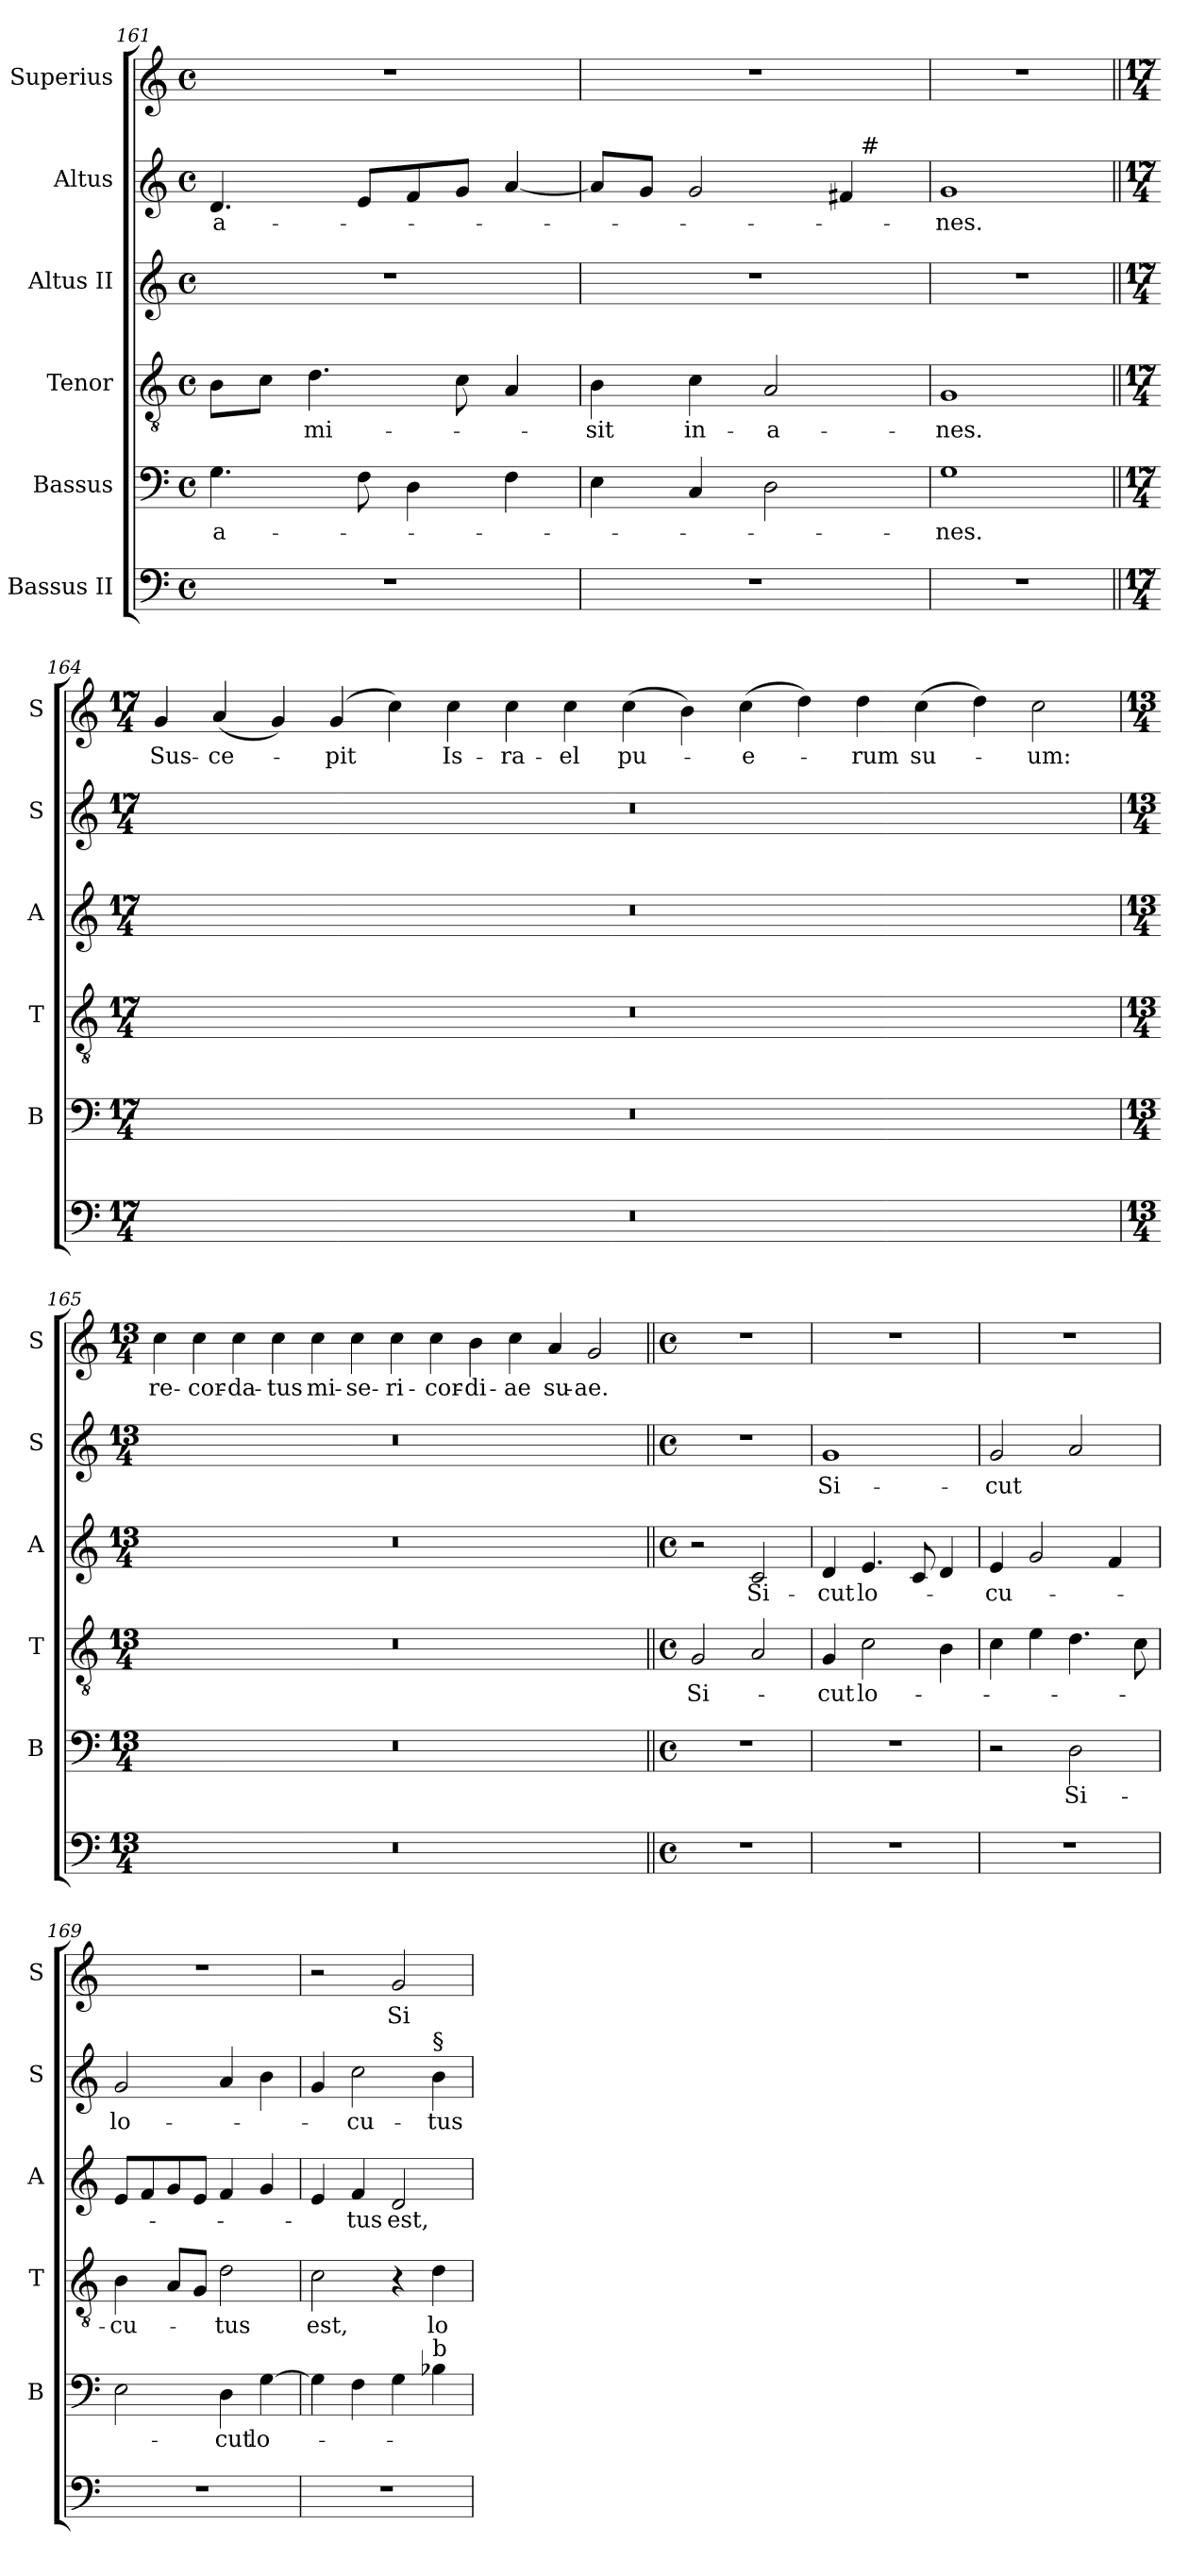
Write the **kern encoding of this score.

**kern	**kern	**text	**kern	**text	**kern	**text	**kern	**text	**kern	**text
*part6	*part5	*part5	*part4	*part4	*part3	*part3	*part2	*part2	*part1	*part1
*staff6	*staff5	*staff5	*staff4	*staff4	*staff3	*staff3	*staff2	*staff2	*staff1	*staff1
*I"Bassus II	*I"Bassus	*	*I"Tenor	*	*I"Altus II	*	*I"Altus	*	*I"Superius	*
*	*I'B	*	*I'T	*	*I'A	*	*I'S	*	*I'S	*
*clefF4	*clefF4	*	*clefGv2	*	*clefG2	*	*clefG2	*	*clefG2	*
*	*	*	*ITrd7c12	*	*	*	*	*	*	*
*k[]	*k[]	*	*k[]	*	*k[]	*	*k[]	*	*k[]	*
*C:	*C:	*	*C:	*	*C:	*	*C:	*	*C:	*
*M4/4	*M4/4	*	*M4/4	*	*M4/4	*	*M4/4	*	*M4/4	*
*met(c)	*met(c)	*	*met(c)	*	*met(c)	*	*met(c)	*	*met(c)	*
=161	=161	=161	=161	=161	=161	=161	=161	=161	=161	=161
!	!	!LO:LY:b	!	!	!	!	!	!LO:LY:b	!	!
1r	4.G\	-a-	8BB\L	.	1r	.	4.d/	-a-	1r	.
.	.	.	8C\J	.	.	.	.	.	.	.
!	!	!	!	!LO:LY:b	!	!	!	!	!	!
.	.	.	4.D\	-mi-	.	.	.	.	.	.
.	8F\	.	.	.	.	.	8e/L	.	.	.
.	4D\	.	.	.	.	.	8f/	.	.	.
.	.	.	8C\	.	.	.	8g/J	.	.	.
.	4F\	.	4AA/	.	.	.	[<4a/	.	.	.
=162	=162	=162	=162	=162	=162	=162	=162	=162	=162	=162
!	!	!	!	!LO:LY:b	!	!	!	!	!	!
*	*	*	*	*	*	*	*^	*	*	*
1r	4E\	.	4BB\	-sit	1r	.	8a/L]	2ryy	.	1r	.
.	.	.	.	.	.	.	8g/J	.	.	.	.
!	!	!	!	!LO:LY:b	!	!	!	!	!	!	!
.	4C/	.	4C\	in-	.	.	2g/	.	.	.	.
!	!	!	!	!LO:LY:b	!	!	!	!	!	!	!
.	2D\	.	2AA/	-a-	.	.	.	4ryy	.	.	.
.	.	.	.	.	.	.	4f#/	32ryy	.	.	.
!	!	!	!	!	!	!	!	!LO:TX:a:t=#	!	!	!
.	.	.	.	.	.	.	.	8..ryy	.	.	.
=163	=163	=163	=163	=163	=163	=163	=163	=163	=163	=163	=163
!	!	!LO:LY:b	!	!LO:LY:b	!	!	!	!	!LO:LY:b	!	!
*	*	*	*	*	*	*	*v	*v	*	*	*
1r	1G	-nes.	1GG	-nes.	1r	.	1g	-nes.	1r	.
!!LO:LB:g=z
=164||	=164||	=164||	=164||	=164||	=164||	=164||	=164||	=164||	=164||	=164||
*M17/4	*M17/4	*	*M17/4	*	*M17/4	*	*M17/4	*	*M17/4	*
!LO:N:vis=1	!LO:N:vis=1	!	!LO:N:vis=1	!	!LO:N:vis=1	!	!LO:N:vis=1	!	!	!LO:LY:b
4%17r	4%17r	.	4%17r	.	4%17r	.	4%17r	.	4g/	Sus-
!	!	!	!	!	!	!	!	!	!	!LO:LY:b
.	.	.	.	.	.	.	.	.	(4a/	-ce-
.	.	.	.	.	.	.	.	.	4g/)	.
!	!	!	!	!	!	!	!	!	!	!LO:LY:b
.	.	.	.	.	.	.	.	.	(4g/	-pit
.	.	.	.	.	.	.	.	.	4cc\)	.
!	!	!	!	!	!	!	!	!	!	!LO:LY:b
.	.	.	.	.	.	.	.	.	4cc\	Is-
!	!	!	!	!	!	!	!	!	!	!LO:LY:b
.	.	.	.	.	.	.	.	.	4cc\	-ra-
!	!	!	!	!	!	!	!	!	!	!LO:LY:b
.	.	.	.	.	.	.	.	.	4cc\	-el
!	!	!	!	!	!	!	!	!	!	!LO:LY:b
.	.	.	.	.	.	.	.	.	(>4cc\	pu-
.	.	.	.	.	.	.	.	.	4b\)	.
!	!	!	!	!	!	!	!	!	!	!LO:LY:b
.	.	.	.	.	.	.	.	.	(>4cc\	-e-
.	.	.	.	.	.	.	.	.	4dd\)	.
!	!	!	!	!	!	!	!	!	!	!LO:LY:b
.	.	.	.	.	.	.	.	.	4dd\	-rum
!	!	!	!	!	!	!	!	!	!	!LO:LY:b
.	.	.	.	.	.	.	.	.	(>4cc\	su-
.	.	.	.	.	.	.	.	.	4dd\)	.
!	!	!	!	!	!	!	!	!	!	!LO:LY:b
.	.	.	.	.	.	.	.	.	2cc\	-um:
=165	=165	=165	=165	=165	=165	=165	=165	=165	=165	=165
*M13/4	*M13/4	*	*M13/4	*	*M13/4	*	*M13/4	*	*M13/4	*
!LO:N:vis=1	!LO:N:vis=1	!	!LO:N:vis=1	!	!LO:N:vis=1	!	!LO:N:vis=1	!	!	!LO:LY:b
4%13r	4%13r	.	4%13r	.	4%13r	.	4%13r	.	4cc\	re-
!	!	!	!	!	!	!	!	!	!	!LO:LY:b
.	.	.	.	.	.	.	.	.	4cc\	-cor-
!	!	!	!	!	!	!	!	!	!	!LO:LY:b
.	.	.	.	.	.	.	.	.	4cc\	-da-
!	!	!	!	!	!	!	!	!	!	!LO:LY:b
.	.	.	.	.	.	.	.	.	4cc\	-tus
!	!	!	!	!	!	!	!	!	!	!LO:LY:b
.	.	.	.	.	.	.	.	.	4cc\	mi-
!	!	!	!	!	!	!	!	!	!	!LO:LY:b
.	.	.	.	.	.	.	.	.	4cc\	-se-
!	!	!	!	!	!	!	!	!	!	!LO:LY:b
.	.	.	.	.	.	.	.	.	4cc\	-ri-
!	!	!	!	!	!	!	!	!	!	!LO:LY:b
.	.	.	.	.	.	.	.	.	4cc\	-cor-
!	!	!	!	!	!	!	!	!	!	!LO:LY:b
.	.	.	.	.	.	.	.	.	4b\	-di-
!	!	!	!	!	!	!	!	!	!	!LO:LY:b
.	.	.	.	.	.	.	.	.	4cc\	-ae
!	!	!	!	!	!	!	!	!	!	!LO:LY:b
.	.	.	.	.	.	.	.	.	4a/	su-
!	!	!	!	!	!	!	!	!	!	!LO:LY:b
.	.	.	.	.	.	.	.	.	2g/	-ae.
!!LO:LB:g=z
=166||	=166||	=166||	=166||	=166||	=166||	=166||	=166||	=166||	=166||	=166||
*M4/4	*M4/4	*	*M4/4	*	*M4/4	*	*M4/4	*	*M4/4	*
*met(c)	*met(c)	*	*met(c)	*	*met(c)	*	*met(c)	*	*met(c)	*
!	!	!	!	!LO:LY:b	!	!	!	!	!	!
1r	1r	.	2GG/	Si-	2r	.	1r	.	1r	.
!	!	!	!	!	!	!LO:LY:b	!	!	!	!
.	.	.	2AA/	.	2c/	Si-	.	.	.	.
=167	=167	=167	=167	=167	=167	=167	=167	=167	=167	=167
!	!	!	!	!LO:LY:b	!	!LO:LY:b	!	!LO:LY:b	!	!
1r	1r	.	4GG/	-cut	4d/	-cut	1g	Si-	1r	.
!	!	!	!	!LO:LY:b	!	!LO:LY:b	!	!	!	!
.	.	.	2C\	lo-	4.e/	lo-	.	.	.	.
.	.	.	.	.	8c/	.	.	.	.	.
.	.	.	4BB\	.	4d/	.	.	.	.	.
=168	=168	=168	=168	=168	=168	=168	=168	=168	=168	=168
!	!	!	!	!	!	!LO:LY:b	!	!LO:LY:b	!	!
1r	2r	.	4C\	.	4e/	-cu-	2g/	-cut	1r	.
.	.	.	4E\	.	2g/	.	.	.	.	.
!	!	!LO:LY:b	!	!	!	!	!	!	!	!
.	2D\	Si-	4.D\	.	.	.	2a/	.	.	.
.	.	.	.	.	4f/	.	.	.	.	.
.	.	.	8C\	.	.	.	.	.	.	.
=169	=169	=169	=169	=169	=169	=169	=169	=169	=169	=169
!	!	!	!	!LO:LY:b	!	!	!	!LO:LY:b	!	!
1r	2E\	.	4BB\	-cu-	8e/L	.	2g/	lo-	1r	.
.	.	.	.	.	8f/	.	.	.	.	.
.	.	.	8AA/L	.	8g/	.	.	.	.	.
.	.	.	8GG/J	.	8e/J	.	.	.	.	.
!	!	!LO:LY:b	!	!LO:LY:b	!	!	!	!	!	!
.	4D\	-cut	2D\	-tus	4f/	.	4a/	.	.	.
!	!	!LO:LY:b	!	!	!	!	!	!	!	!
.	[>4G\	lo-	.	.	4g/	.	4b\	.	.	.
=170	=170	=170	=170	=170	=170	=170	=170	=170	=170	=170
!	!	!	!	!LO:LY:b	!	!	!	!	!	!
1r	4G\]	.	2C\	est,	4e/	.	4g/	.	2r	.
!	!	!	!	!	!	!LO:LY:b	!	!LO:LY:b	!	!
.	4F\	.	.	.	4f/	-tus	2cc\	-cu-	.	.
!	!	!	!	!	!	!LO:LY:b	!	!	!	!LO:LY:b
.	4G\	.	4r	.	2d/	est,	.	.	2g/	Si-
!	!	!	!	!	!	!	!LO:TX:a:t=§	!	!	!
!	!LO:TX:a:t=b	!	!	!	!	!	!	!	!	!
!	!	!	!	!LO:LY:b	!	!	!	!LO:LY:b	!	!
.	4B-\	.	4D\	lo-	.	.	4b\	-tus	.	.
=	=	=	=	=	=	=	=	=	=	=
*-	*-	*-	*-	*-	*-	*-	*-	*-	*-	*-
